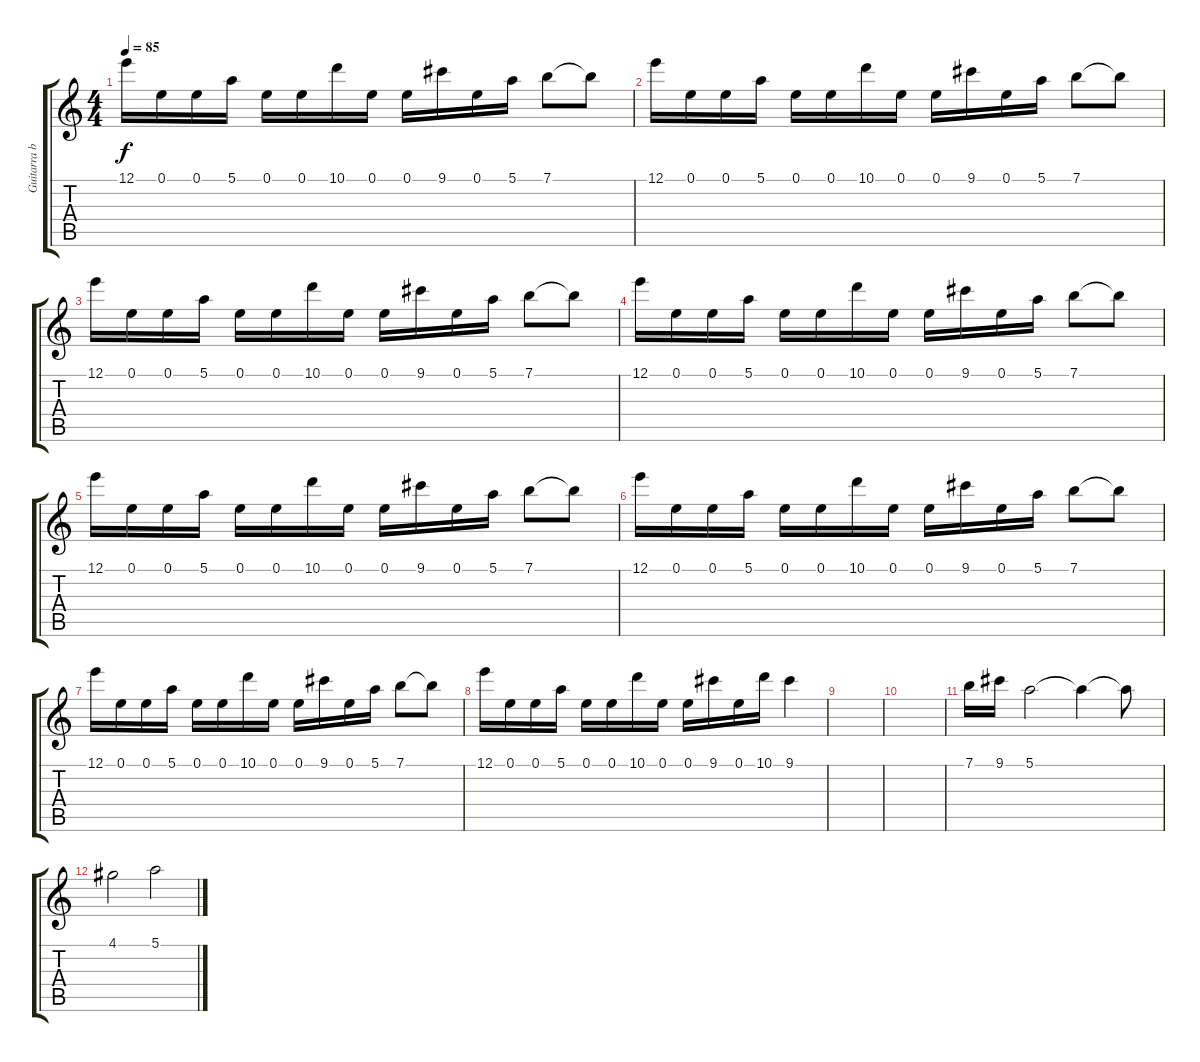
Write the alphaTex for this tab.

\track ("Guitarra base" "Guitarra b") {instrument distortionguitar}
\staff {score tabs}
\tuning (E4 B3 G3 D3 A2 E2) {hide}
\ts (4 4)
\tempo 85
\clef g2
\ks c
12.1.16{dy f instrument distortionguitar} 0.1.16 0.1.16 5.1.16 0.1.16 0.1.16 10.1.16 0.1.16 0.1.16 9.1.16 0.1.16 5.1.16 7.1.8 7.1{t}.8 |
12.1.16 0.1.16 0.1.16 5.1.16 0.1.16 0.1.16 10.1.16 0.1.16 0.1.16 9.1.16 0.1.16 5.1.16 7.1.8 7.1{t}.8 |
12.1.16 0.1.16 0.1.16 5.1.16 0.1.16 0.1.16 10.1.16 0.1.16 0.1.16 9.1.16 0.1.16 5.1.16 7.1.8 7.1{t}.8 |
12.1.16 0.1.16 0.1.16 5.1.16 0.1.16 0.1.16 10.1.16 0.1.16 0.1.16 9.1.16 0.1.16 5.1.16 7.1.8 7.1{t}.8 |
12.1.16 0.1.16 0.1.16 5.1.16 0.1.16 0.1.16 10.1.16 0.1.16 0.1.16 9.1.16 0.1.16 5.1.16 7.1.8 7.1{t}.8 |
12.1.16 0.1.16 0.1.16 5.1.16 0.1.16 0.1.16 10.1.16 0.1.16 0.1.16 9.1.16 0.1.16 5.1.16 7.1.8 7.1{t}.8 |
12.1.16 0.1.16 0.1.16 5.1.16 0.1.16 0.1.16 10.1.16 0.1.16 0.1.16 9.1.16 0.1.16 5.1.16 7.1.8 7.1{t}.8 |
12.1.16 0.1.16 0.1.16 5.1.16 0.1.16 0.1.16 10.1.16 0.1.16 0.1.16 9.1.16 0.1.16 10.1.16 9.1.4 |
|
|
7.1.16 9.1.16 5.1.2 5.1{t}.4 5.1{t}.8 |
4.1.2 5.1.2
